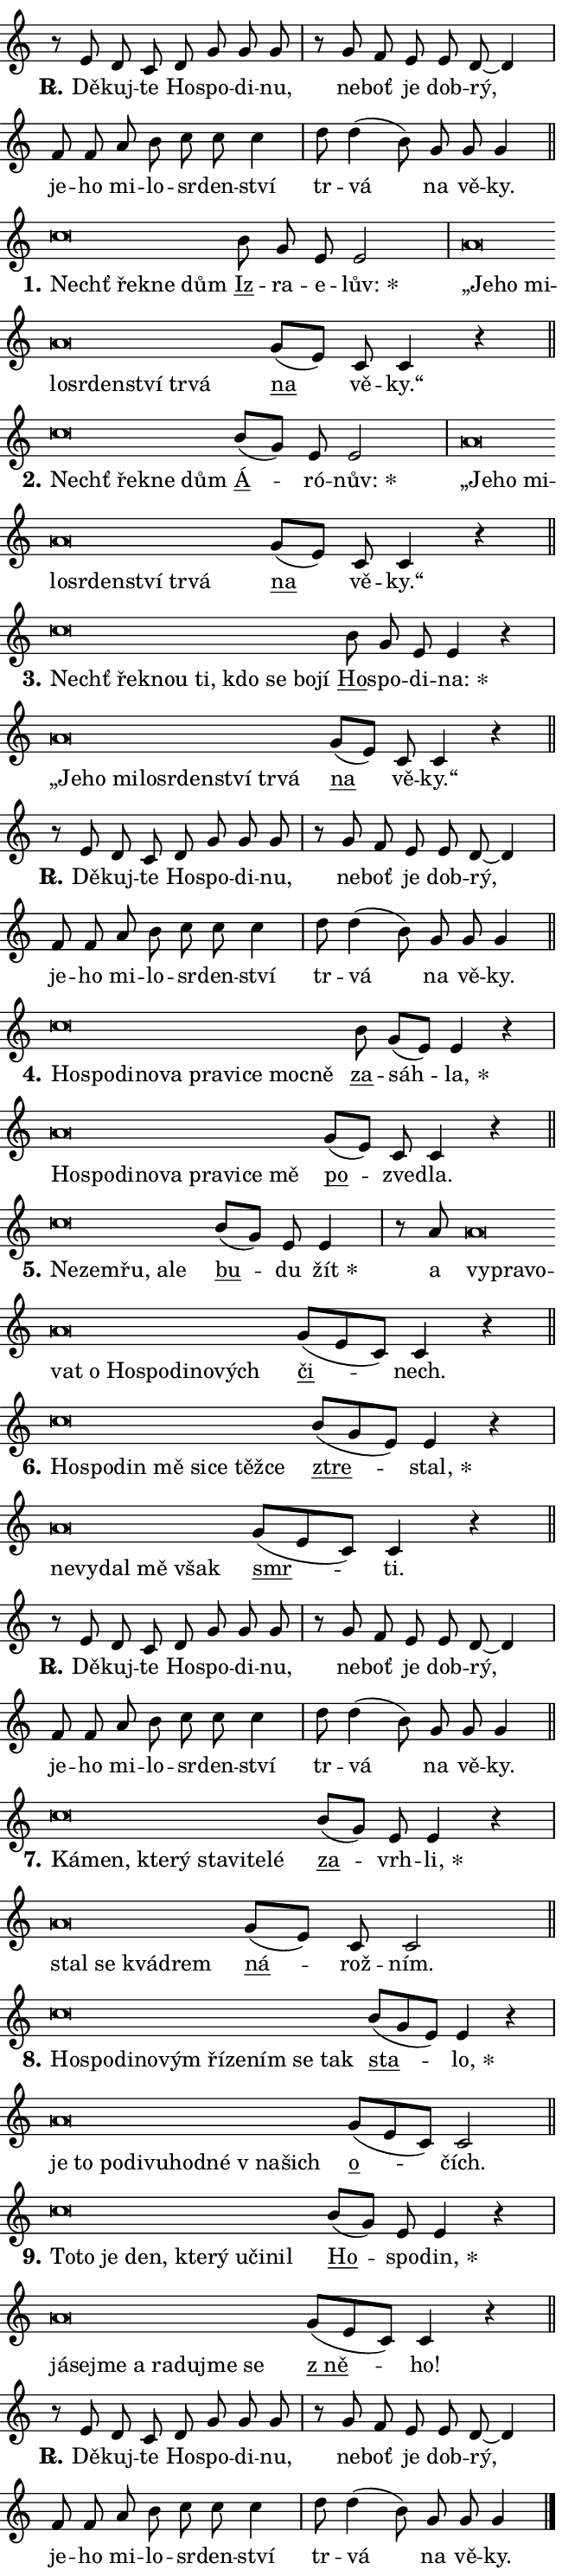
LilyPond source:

\version "2.24.0"
\header { tagline = "" }
\paper {
  indent = 0\cm
  top-margin = 0\cm
  right-margin = 0.13\cm % to fit lyric hyphens
  bottom-margin = 0\cm
  left-margin = 0\cm
  paper-width = 11\cm
  page-breaking = #ly:one-page-breaking
  system-system-spacing.basic-distance = #11
  score-system-spacing.basic-distance = #11
  ragged-last = ##f
}


%% Author: Thomas Morley
%% https://lists.gnu.org/archive/html/lilypond-user/2020-05/msg00002.html
#(define (line-position grob)
"Returns position of @var[grob} in current system:
   @code{'start}, if at first time-step
   @code{'end}, if at last time-step
   @code{'middle} otherwise
"
  (let* ((col (ly:item-get-column grob))
         (ln (ly:grob-object col 'left-neighbor))
         (rn (ly:grob-object col 'right-neighbor))
         (col-to-check-left (if (ly:grob? ln) ln col))
         (col-to-check-right (if (ly:grob? rn) rn col))
         (break-dir-left
           (and
             (ly:grob-property col-to-check-left 'non-musical #f)
             (ly:item-break-dir col-to-check-left)))
         (break-dir-right
           (and
             (ly:grob-property col-to-check-right 'non-musical #f)
             (ly:item-break-dir col-to-check-right))))
        (cond ((eqv? 1 break-dir-left) 'start)
              ((eqv? -1 break-dir-right) 'end)
              (else 'middle))))

#(define (tranparent-at-line-position vctor)
  (lambda (grob)
  "Relying on @code{line-position} select the relevant enry from @var{vctor}.
Used to determine transparency,"
    (case (line-position grob)
      ((end) (not (vector-ref vctor 0)))
      ((middle) (not (vector-ref vctor 1)))
      ((start) (not (vector-ref vctor 2))))))

noteHeadBreakVisibility =
#(define-music-function (break-visibility)(vector?)
"Makes @code{NoteHead}s transparent relying on @var{break-visibility}"
#{
  \override NoteHead.transparent =
    #(tranparent-at-line-position break-visibility)
#})

#(define delete-ledgers-for-transparent-note-heads
  (lambda (grob)
    "Reads whether a @code{NoteHead} is transparent.
If so this @code{NoteHead} is removed from @code{'note-heads} from
@var{grob}, which is supposed to be @code{LedgerLineSpanner}.
As a result ledgers are not printed for this @code{NoteHead}"
    (let* ((nhds-array (ly:grob-object grob 'note-heads))
           (nhds-list
             (if (ly:grob-array? nhds-array)
                 (ly:grob-array->list nhds-array)
                 '()))
           ;; Relies on the transparent-property being done before
           ;; Staff.LedgerLineSpanner.after-line-breaking is executed.
           ;; This is fragile ...
           (to-keep
             (remove
               (lambda (nhd)
                 (ly:grob-property nhd 'transparent #f))
               nhds-list)))
      ;; TODO find a better method to iterate over grob-arrays, similiar
      ;; to filter/remove etc for lists
      ;; For now rebuilt from scratch
      (set! (ly:grob-object grob 'note-heads)  '())
      (for-each
        (lambda (nhd)
          (ly:pointer-group-interface::add-grob grob 'note-heads nhd))
        to-keep))))

squashNotes = {
  \override NoteHead.X-extent = #'(-0.2 . 0.2)
  \override NoteHead.Y-extent = #'(-0.75 . 0)
  \override NoteHead.stencil =
    #(lambda (grob)
       (let ((pos (ly:grob-property grob 'staff-position)))
         (begin
           (if (< pos -7) (display "ERROR: Lower brevis then expected\n") (display ""))
           (if (<= pos -6) ly:text-interface::print ly:note-head::print))))
}
unSquashNotes = {
  \revert NoteHead.X-extent
  \revert NoteHead.Y-extent
  \revert NoteHead.stencil
}

hideNotes = \noteHeadBreakVisibility #begin-of-line-visible
unHideNotes = \noteHeadBreakVisibility #all-visible

% work-around for resetting accidentals
% https://lilypond.org/doc/v2.23/Documentation/notation/displaying-rhythms#unmetered-music
cadenzaMeasure = {
  \cadenzaOff
  \partial 1024 s1024
  \cadenzaOn
}

#(define-markup-command (accent layout props text) (markup?)
  "Underline accented syllable"
  (interpret-markup layout props
    #{\markup \override #'(offset . 4.3) \underline { #text }#}))

responsum = \markup \concat {
  "R" \hspace #-1.05 \path #0.1 #'((moveto 0 0.07) (lineto 0.9 0.8)) \hspace #0.05 "."
}

spaceSize = #0.6828661417322834 % exact space size for TeX Gyre Schola

\layout {
  \context {
    \Staff
    \remove "Time_signature_engraver"
    \override LedgerLineSpanner.after-line-breaking = #delete-ledgers-for-transparent-note-heads
  }
  \context {
    \Lyrics {
      \override LyricSpace.minimum-distance = \spaceSize
      \override LyricText.font-name = #"TeX Gyre Schola"
      \override LyricText.font-size = 1
      \override StanzaNumber.font-name = #"TeX Gyre Schola Bold"
      \override StanzaNumber.font-size = 1
    }
  }
  \context {
    \Score 
    \override NoteHead.text =
      #(lambda (grob) 
        (let ((pos (ly:grob-property grob 'staff-position)))
          #{\markup {
            \combine
              \halign #-0.55 \raise #(if (= pos -6) 0 0.5) \override #'(thickness . 2) \draw-line #'(3.2 . 0)
              \musicglyph "noteheads.sM1"
          }#}))
  }
}

% magnetic-lyrics.ily
%
%   written by
%     Jean Abou Samra <jean@abou-samra.fr>
%     Werner Lemberg <wl@gnu.org>
%
%   adapted by
%     Jiri Hon <jiri.hon@gmail.com>
%
% Version 2022-Apr-15

% https://www.mail-archive.com/lilypond-user@gnu.org/msg149350.html

#(define (Left_hyphen_pointer_engraver context)
   "Collect syllable-hyphen-syllable occurrences in lyrics and store
them in properties.  This engraver only looks to the left.  For
example, if the lyrics input is @code{foo -- bar}, it does the
following.

@itemize @bullet
@item
Set the @code{text} property of the @code{LyricHyphen} grob between
@q{foo} and @q{bar} to @code{foo}.

@item
Set the @code{left-hyphen} property of the @code{LyricText} grob with
text @q{foo} to the @code{LyricHyphen} grob between @q{foo} and
@q{bar}.
@end itemize

Use this auxiliary engraver in combination with the
@code{lyric-@/text::@/apply-@/magnetic-@/offset!} hook."
   (let ((hyphen #f)
         (text #f))
     (make-engraver
      (acknowledgers
       ((lyric-syllable-interface engraver grob source-engraver)
        (set! text grob)))
      (end-acknowledgers
       ((lyric-hyphen-interface engraver grob source-engraver)
        ;(when (not (grob::has-interface grob 'lyric-space-interface))
          (set! hyphen grob)));)
      ((stop-translation-timestep engraver)
       (when (and text hyphen)
         (ly:grob-set-object! text 'left-hyphen hyphen))
       (set! text #f)
       (set! hyphen #f)))))

#(define (lyric-text::apply-magnetic-offset! grob)
   "If the space between two syllables is less than the value in
property @code{LyricText@/.details@/.squash-threshold}, move the right
syllable to the left so that it gets concatenated with the left
syllable.

Use this function as a hook for
@code{LyricText@/.after-@/line-@/breaking} if the
@code{Left_@/hyphen_@/pointer_@/engraver} is active."
   (let ((hyphen (ly:grob-object grob 'left-hyphen #f)))
     (when hyphen
       (let ((left-text (ly:spanner-bound hyphen LEFT)))
         (when (grob::has-interface left-text 'lyric-syllable-interface)
           (let* ((common (ly:grob-common-refpoint grob left-text X))
                  (this-x-ext (ly:grob-extent grob common X))
                  (left-x-ext
                   (begin
                     ;; Trigger magnetism for left-text.
                     (ly:grob-property left-text 'after-line-breaking)
                     (ly:grob-extent left-text common X)))
                  ;; `delta` is the gap width between two syllables.
                  (delta (- (interval-start this-x-ext)
                            (interval-end left-x-ext)))
                  (details (ly:grob-property grob 'details))
                  (threshold (assoc-get 'squash-threshold details 0.2)))
             (when (< delta threshold)
               (let* (;; We have to manipulate the input text so that
                      ;; ligatures crossing syllable boundaries are not
                      ;; disabled.  For languages based on the Latin
                      ;; script this is essentially a beautification.
                      ;; However, for non-Western scripts it can be a
                      ;; necessity.
                      (lt (ly:grob-property left-text 'text))
                      (rt (ly:grob-property grob 'text))
                      (is-space (grob::has-interface hyphen 'lyric-space-interface))
                      (space (if is-space " " ""))
                      (extra-delta (if is-space spaceSize 0))
                      ;; Append new syllable.
                      (ltrt-space (if (and (string? lt) (string? rt))
                                (string-append lt space rt)
                                (make-concat-markup (list lt space rt))))
                      ;; Right-align `ltrt` to the right side.
                      (ltrt-space-markup (grob-interpret-markup
                               grob
                               (make-translate-markup
                                (cons (interval-length this-x-ext) 0)
                                (make-right-align-markup ltrt-space)))))
                 (begin
                   ;; Don't print `left-text`.
                   (ly:grob-set-property! left-text 'stencil #f)
                   ;; Set text and stencil (which holds all collected
                   ;; syllables so far) and shift it to the left.
                   (ly:grob-set-property! grob 'text ltrt-space)
                   (ly:grob-set-property! grob 'stencil ltrt-space-markup)
                   (ly:grob-translate-axis! grob (- (- delta extra-delta)) X))))))))))


#(define (lyric-hyphen::displace-bounds-first grob)
   ;; Make very sure this callback isn't triggered too early.
   (let ((left (ly:spanner-bound grob LEFT))
         (right (ly:spanner-bound grob RIGHT)))
     (ly:grob-property left 'after-line-breaking)
     (ly:grob-property right 'after-line-breaking)
     (ly:lyric-hyphen::print grob)))

squashThreshold = #0.4

\layout {
  \context {
    \Lyrics
    \consists #Left_hyphen_pointer_engraver
    \override LyricText.after-line-breaking =
      #lyric-text::apply-magnetic-offset!
    \override LyricHyphen.stencil = #lyric-hyphen::displace-bounds-first
    \override LyricText.details.squash-threshold = \squashThreshold
    \override LyricHyphen.minimum-distance = 0
    \override LyricHyphen.minimum-length = \squashThreshold
  }
}

squashText = \override LyricText.details.squash-threshold = 9999
unSquashText = \override LyricText.details.squash-threshold = \squashThreshold

leftText = \override LyricText.self-alignment-X = #LEFT
unLeftText = \revert LyricText.self-alignment-X

starOffset = #(lambda (grob) 
                (let ((x_offset (ly:self-alignment-interface::aligned-on-x-parent grob)))
                  (if (= x_offset 0) 0 (+ x_offset 1.2))))

star = #(define-music-function (syllable)(string?)
"Append star separator at the end of a syllable"
#{
  \once \override LyricText.X-offset = #starOffset
  \lyricmode { \markup {
    #syllable
    \override #'((font-name . "TeX Gyre Schola Bold")) \hspace #0.2 \lower #0.65 \larger "*"
  } }
#})

starAccent = #(define-music-function (syllable)(string?)
"Append star separator at the end of a syllable and make accent"
#{
  \once \override LyricText.X-offset = #starOffset
  \lyricmode { \markup {
    \accent #syllable
    \override #'((font-name . "TeX Gyre Schola Bold")) \hspace #0.2 \lower #0.65 \larger "*"
  } }
#})

breath = #(define-music-function (syllable)(string?)
"Append breathing indicator at the end of a syllable"
#{
  \lyricmode { \markup { #syllable "+" } }
#})

optionalBreath = #(define-music-function (syllable)(string?)
"Append optional breathing indicator at the end of a syllable"
#{
  \lyricmode { \markup { #syllable "(+)" } }
#})


\score {
    <<
        \new Voice = "melody" { \cadenzaOn \key c \major \relative { r8 e' d c d g g g \cadenzaMeasure \bar "|" r g f e e d~ d4 \cadenzaMeasure \bar "|" f8 f a b c c c4 \cadenzaMeasure \bar "|" d8 d4( b8)] g g g4 \cadenzaMeasure \bar "||" \break } }
        \new Lyrics \lyricsto "melody" { \lyricmode { \set stanza = \responsum
Dě -- kuj -- te Ho -- spo -- di -- nu, ne -- boť je dob -- rý, je -- ho mi -- lo -- sr -- den -- ství tr -- vá na vě -- ky. } }
    >>
    \layout {}
}

\score {
    <<
        \new Voice = "melody" { \cadenzaOn \key c \major \relative { \squashNotes c''\breve*1/16 \hideNotes \breve*1/16 \bar "" \breve*1/16 \breve*1/16 \bar "" \unHideNotes \unSquashNotes \bar "" b8 g e e2 \cadenzaMeasure \bar "|" \squashNotes a\breve*1/16 \hideNotes \breve*1/16 \bar "" \breve*1/16 \bar "" \breve*1/16 \bar "" \breve*1/16 \bar "" \breve*1/16 \bar "" \breve*1/16 \bar "" \breve*1/16 \breve*1/16 \bar "" \unHideNotes \unSquashNotes \bar "" g8[( e)] c c4 r \cadenzaMeasure \bar "||" \break } }
        \new Lyrics \lyricsto "melody" { \lyricmode { \set stanza = "1."
\leftText Nechť \squashText řek -- ne dům \unLeftText \unSquashText \markup \accent Iz -- ra -- e -- \star lův: \leftText „Je -- \squashText ho mi -- lo -- sr -- den -- ství tr -- vá \unLeftText \unSquashText \markup \accent na vě -- ky.“ } }
    >>
    \layout {}
}

\score {
    <<
        \new Voice = "melody" { \cadenzaOn \key c \major \relative { \squashNotes c''\breve*1/16 \hideNotes \breve*1/16 \bar "" \breve*1/16 \breve*1/16 \bar "" \unHideNotes \unSquashNotes \bar "" b8[( g)] e e2 \cadenzaMeasure \bar "|" \squashNotes a\breve*1/16 \hideNotes \breve*1/16 \bar "" \breve*1/16 \bar "" \breve*1/16 \bar "" \breve*1/16 \bar "" \breve*1/16 \bar "" \breve*1/16 \bar "" \breve*1/16 \breve*1/16 \bar "" \unHideNotes \unSquashNotes \bar "" g8[( e)] c c4 r \cadenzaMeasure \bar "||" \break } }
        \new Lyrics \lyricsto "melody" { \lyricmode { \set stanza = "2."
\leftText Nechť \squashText řek -- ne dům \unLeftText \unSquashText \markup \accent Á -- ró -- \star nův: \leftText „Je -- \squashText ho mi -- lo -- sr -- den -- ství tr -- vá \unLeftText \unSquashText \markup \accent na vě -- ky.“ } }
    >>
    \layout {}
}

\score {
    <<
        \new Voice = "melody" { \cadenzaOn \key c \major \relative { \squashNotes c''\breve*1/16 \hideNotes \breve*1/16 \bar "" \breve*1/16 \bar "" \breve*1/16 \bar "" \breve*1/16 \bar "" \breve*1/16 \bar "" \breve*1/16 \breve*1/16 \bar "" \unHideNotes \unSquashNotes \bar "" b8 g e e4 r \cadenzaMeasure \bar "|" \squashNotes a\breve*1/16 \hideNotes \breve*1/16 \bar "" \breve*1/16 \bar "" \breve*1/16 \bar "" \breve*1/16 \bar "" \breve*1/16 \bar "" \breve*1/16 \bar "" \breve*1/16 \breve*1/16 \bar "" \unHideNotes \unSquashNotes \bar "" g8[( e)] c c4 r \cadenzaMeasure \bar "||" \break } }
        \new Lyrics \lyricsto "melody" { \lyricmode { \set stanza = "3."
\leftText Nechť \squashText řek -- nou ti, kdo se bo -- jí \unLeftText \unSquashText \markup \accent Ho -- spo -- di -- \star na: \leftText „Je -- \squashText ho mi -- lo -- sr -- den -- ství tr -- vá \unLeftText \unSquashText \markup \accent na vě -- ky.“ } }
    >>
    \layout {}
}

\score {
    <<
        \new Voice = "melody" { \cadenzaOn \key c \major \relative { r8 e' d c d g g g \cadenzaMeasure \bar "|" r g f e e d~ d4 \cadenzaMeasure \bar "|" f8 f a b c c c4 \cadenzaMeasure \bar "|" d8 d4( b8)] g g g4 \cadenzaMeasure \bar "||" \break } }
        \new Lyrics \lyricsto "melody" { \lyricmode { \set stanza = \responsum
Dě -- kuj -- te Ho -- spo -- di -- nu, ne -- boť je dob -- rý, je -- ho mi -- lo -- sr -- den -- ství tr -- vá na vě -- ky. } }
    >>
    \layout {}
}

\score {
    <<
        \new Voice = "melody" { \cadenzaOn \key c \major \relative { \squashNotes c''\breve*1/16 \hideNotes \breve*1/16 \bar "" \breve*1/16 \bar "" \breve*1/16 \bar "" \breve*1/16 \bar "" \breve*1/16 \bar "" \breve*1/16 \bar "" \breve*1/16 \bar "" \breve*1/16 \breve*1/16 \bar "" \unHideNotes \unSquashNotes \bar "" b8 g[( e)] e4 r \cadenzaMeasure \bar "|" \squashNotes a\breve*1/16 \hideNotes \breve*1/16 \bar "" \breve*1/16 \bar "" \breve*1/16 \bar "" \breve*1/16 \bar "" \breve*1/16 \bar "" \breve*1/16 \bar "" \breve*1/16 \breve*1/16 \bar "" \unHideNotes \unSquashNotes \bar "" g8[( e)] c c4 r \cadenzaMeasure \bar "||" \break } }
        \new Lyrics \lyricsto "melody" { \lyricmode { \set stanza = "4."
\leftText Ho -- \squashText spo -- di -- no -- va pra -- vi -- ce moc -- ně \unLeftText \unSquashText \markup \accent za -- sáh -- \star la, \leftText Ho -- \squashText spo -- di -- no -- va pra -- vi -- ce mě \unLeftText \unSquashText \markup \accent po -- zve -- dla. } }
    >>
    \layout {}
}

\score {
    <<
        \new Voice = "melody" { \cadenzaOn \key c \major \relative { \squashNotes c''\breve*1/16 \hideNotes \breve*1/16 \bar "" \breve*1/16 \bar "" \breve*1/16 \breve*1/16 \bar "" \unHideNotes \unSquashNotes \bar "" b8[( g)] e e4 \cadenzaMeasure \bar "|" r8 a8 \squashNotes a\breve*1/16 \hideNotes \breve*1/16 \bar "" \breve*1/16 \bar "" \breve*1/16 \bar "" \breve*1/16 \bar "" \breve*1/16 \bar "" \breve*1/16 \bar "" \breve*1/16 \bar "" \breve*1/16 \breve*1/16 \bar "" \unHideNotes \unSquashNotes \bar "" g8[( e c)] c4 r \cadenzaMeasure \bar "||" \break } }
        \new Lyrics \lyricsto "melody" { \lyricmode { \set stanza = "5."
\leftText Ne -- \squashText ze -- mřu, a -- le \unLeftText \unSquashText \markup \accent bu -- du \star žít a \leftText vy -- \squashText pra -- vo -- vat o Ho -- spo -- di -- no -- vých \unLeftText \unSquashText \markup \accent či -- nech. } }
    >>
    \layout {}
}

\score {
    <<
        \new Voice = "melody" { \cadenzaOn \key c \major \relative { \squashNotes c''\breve*1/16 \hideNotes \breve*1/16 \bar "" \breve*1/16 \bar "" \breve*1/16 \bar "" \breve*1/16 \bar "" \breve*1/16 \bar "" \breve*1/16 \breve*1/16 \bar "" \unHideNotes \unSquashNotes \bar "" b8[( g e)] e4 r \cadenzaMeasure \bar "|" \squashNotes a\breve*1/16 \hideNotes \breve*1/16 \bar "" \breve*1/16 \bar "" \breve*1/16 \breve*1/16 \bar "" \unHideNotes \unSquashNotes \bar "" g8[( e c)] c4 r \cadenzaMeasure \bar "||" \break } }
        \new Lyrics \lyricsto "melody" { \lyricmode { \set stanza = "6."
\leftText Ho -- \squashText spo -- din mě si -- ce těž -- ce \unLeftText \unSquashText \markup \accent ztre -- \star stal, \leftText ne -- \squashText vy -- dal mě však \unLeftText \unSquashText \markup \accent smr -- ti. } }
    >>
    \layout {}
}

\score {
    <<
        \new Voice = "melody" { \cadenzaOn \key c \major \relative { r8 e' d c d g g g \cadenzaMeasure \bar "|" r g f e e d~ d4 \cadenzaMeasure \bar "|" f8 f a b c c c4 \cadenzaMeasure \bar "|" d8 d4( b8)] g g g4 \cadenzaMeasure \bar "||" \break } }
        \new Lyrics \lyricsto "melody" { \lyricmode { \set stanza = \responsum
Dě -- kuj -- te Ho -- spo -- di -- nu, ne -- boť je dob -- rý, je -- ho mi -- lo -- sr -- den -- ství tr -- vá na vě -- ky. } }
    >>
    \layout {}
}

\score {
    <<
        \new Voice = "melody" { \cadenzaOn \key c \major \relative { \squashNotes c''\breve*1/16 \hideNotes \breve*1/16 \bar "" \breve*1/16 \bar "" \breve*1/16 \bar "" \breve*1/16 \bar "" \breve*1/16 \bar "" \breve*1/16 \breve*1/16 \bar "" \unHideNotes \unSquashNotes \bar "" b8[( g)] e e4 r \cadenzaMeasure \bar "|" \squashNotes a\breve*1/16 \hideNotes \breve*1/16 \bar "" \breve*1/16 \breve*1/16 \bar "" \unHideNotes \unSquashNotes \bar "" g8[( e)] c c2 \cadenzaMeasure \bar "||" \break } }
        \new Lyrics \lyricsto "melody" { \lyricmode { \set stanza = "7."
\leftText Ká -- \squashText men, kte -- rý sta -- vi -- te -- lé \unLeftText \unSquashText \markup \accent za -- vrh -- \star li, \leftText stal \squashText se kvá -- drem \unLeftText \unSquashText \markup \accent ná -- rož -- ním. } }
    >>
    \layout {}
}

\score {
    <<
        \new Voice = "melody" { \cadenzaOn \key c \major \relative { \squashNotes c''\breve*1/16 \hideNotes \breve*1/16 \bar "" \breve*1/16 \bar "" \breve*1/16 \bar "" \breve*1/16 \bar "" \breve*1/16 \bar "" \breve*1/16 \bar "" \breve*1/16 \bar "" \breve*1/16 \breve*1/16 \bar "" \unHideNotes \unSquashNotes \bar "" b8[( g e)] e4 r \cadenzaMeasure \bar "|" \squashNotes a\breve*1/16 \hideNotes \breve*1/16 \bar "" \breve*1/16 \bar "" \breve*1/16 \bar "" \breve*1/16 \bar "" \breve*1/16 \bar "" \breve*1/16 \bar "" \breve*1/16 \breve*1/16 \bar "" \unHideNotes \unSquashNotes \bar "" g8[( e c)] c2 \cadenzaMeasure \bar "||" \break } }
        \new Lyrics \lyricsto "melody" { \lyricmode { \set stanza = "8."
\leftText Ho -- \squashText spo -- di -- no -- vým ří -- ze -- ním se tak \unLeftText \unSquashText \markup \accent sta -- \star lo, \leftText je \squashText to po -- di -- vu -- hod -- né "v na" -- šich \unLeftText \unSquashText \markup \accent o -- čích. } }
    >>
    \layout {}
}

\score {
    <<
        \new Voice = "melody" { \cadenzaOn \key c \major \relative { \squashNotes c''\breve*1/16 \hideNotes \breve*1/16 \bar "" \breve*1/16 \bar "" \breve*1/16 \bar "" \breve*1/16 \bar "" \breve*1/16 \bar "" \breve*1/16 \bar "" \breve*1/16 \breve*1/16 \bar "" \unHideNotes \unSquashNotes \bar "" b8[( g)] e e4 r \cadenzaMeasure \bar "|" \squashNotes a\breve*1/16 \hideNotes \breve*1/16 \bar "" \breve*1/16 \bar "" \breve*1/16 \bar "" \breve*1/16 \bar "" \breve*1/16 \bar "" \breve*1/16 \breve*1/16 \bar "" \unHideNotes \unSquashNotes \bar "" g8[( e c)] c4 r \cadenzaMeasure \bar "||" \break } }
        \new Lyrics \lyricsto "melody" { \lyricmode { \set stanza = "9."
\leftText To -- \squashText to je den, kte -- rý u -- či -- nil \unLeftText \unSquashText \markup \accent Ho -- spo -- \star din, \leftText já -- \squashText sej -- me a ra -- du -- jme se \unLeftText \unSquashText \markup \accent "z ně" -- ho! } }
    >>
    \layout {}
}

\score {
    <<
        \new Voice = "melody" { \cadenzaOn \key c \major \relative { r8 e' d c d g g g \cadenzaMeasure \bar "|" r g f e e d~ d4 \cadenzaMeasure \bar "|" f8 f a b c c c4 \cadenzaMeasure \bar "|" d8 d4( b8)] g g g4 \cadenzaMeasure \bar "||" \break } \bar "|." }
        \new Lyrics \lyricsto "melody" { \lyricmode { \set stanza = \responsum
Dě -- kuj -- te Ho -- spo -- di -- nu, ne -- boť je dob -- rý, je -- ho mi -- lo -- sr -- den -- ství tr -- vá na vě -- ky. } }
    >>
    \layout {}
}
